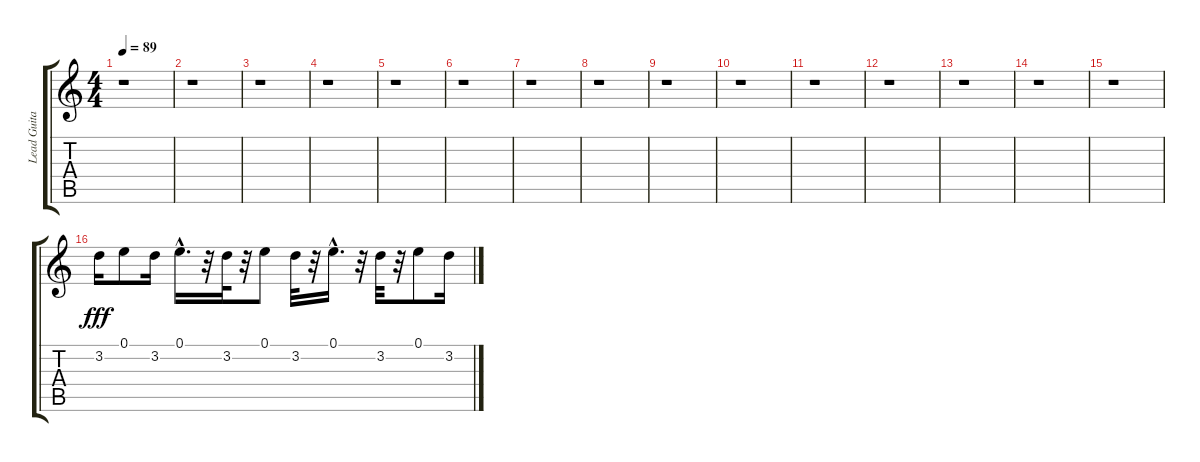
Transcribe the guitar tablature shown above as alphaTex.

\track ("Lead Guitar" "Lead Guita") {instrument overdrivenguitar}
\staff {score tabs}
\tuning (E4 B3 G3 D3 A2 D2) {hide}
\ts (4 4)
\tempo 89
\clef g2
\ks c
r.1{dy fff} |
r.1 |
r.1 |
r.1 |
r.1 |
r.1 |
r.1 |
r.1 |
r.1 |
r.1 |
r.1 |
r.1 |
r.1 |
r.1 |
r.1 |
3.2.16 0.1.8 3.2.16 0.1{hac}.16{d} r.32 3.2.32 r.32 0.1.8 3.2.32 r.32 0.1{hac}.16{d} r.32 3.2.32 r.32 0.1.8 3.2.16
